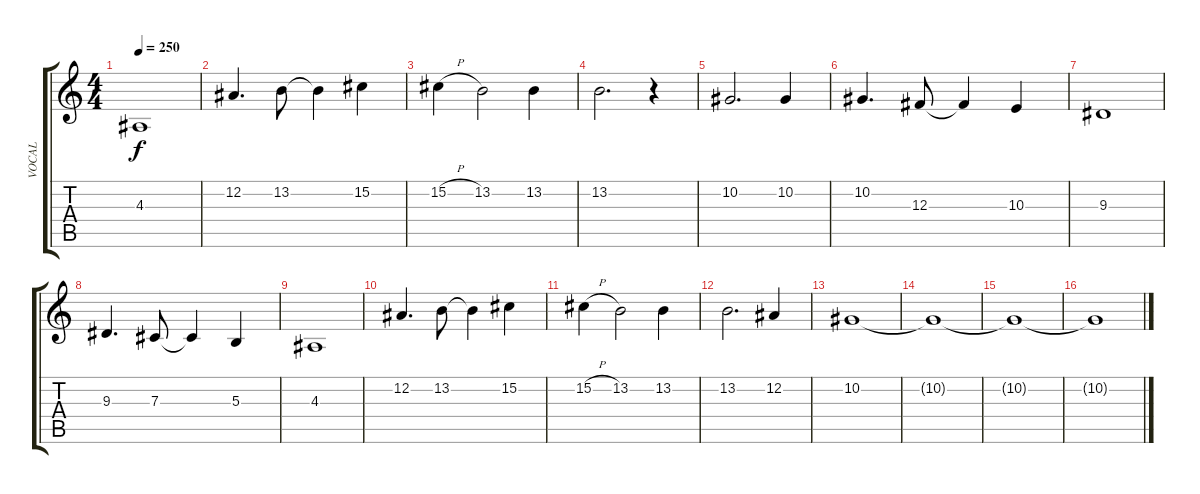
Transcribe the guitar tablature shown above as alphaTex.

\track ("VOCAL" "VOCAL") {instrument stringensemble1}
\staff {score tabs}
\tuning (Eb4 Bb3 Gb3 Db3 Ab2 Eb2) {hide}
\ts (4 4)
\tempo 250
\clef g2
\ks aminor
4.3.1{dy f} |
12.2.4{d} 13.2.8 13.2{t}.4 15.2.4 |
15.2{h}.4 13.2.2 13.2.4 |
13.2.2{d} r.4 |
10.2.2{d} 10.2.4 |
10.2.4{d} 12.3.8 12.3{t}.4 10.3.4 |
9.3.1 |
9.3.4{d} 7.3.8 7.3{t}.4 5.3.4 |
4.3.1 |
12.2.4{d} 13.2.8 13.2{t}.4 15.2.4 |
15.2{h}.4 13.2.2 13.2.4 |
13.2.2{d} 12.2.4 |
10.2.1 |
10.2{t}.1 |
10.2{t}.1 |
10.2{t}.1
